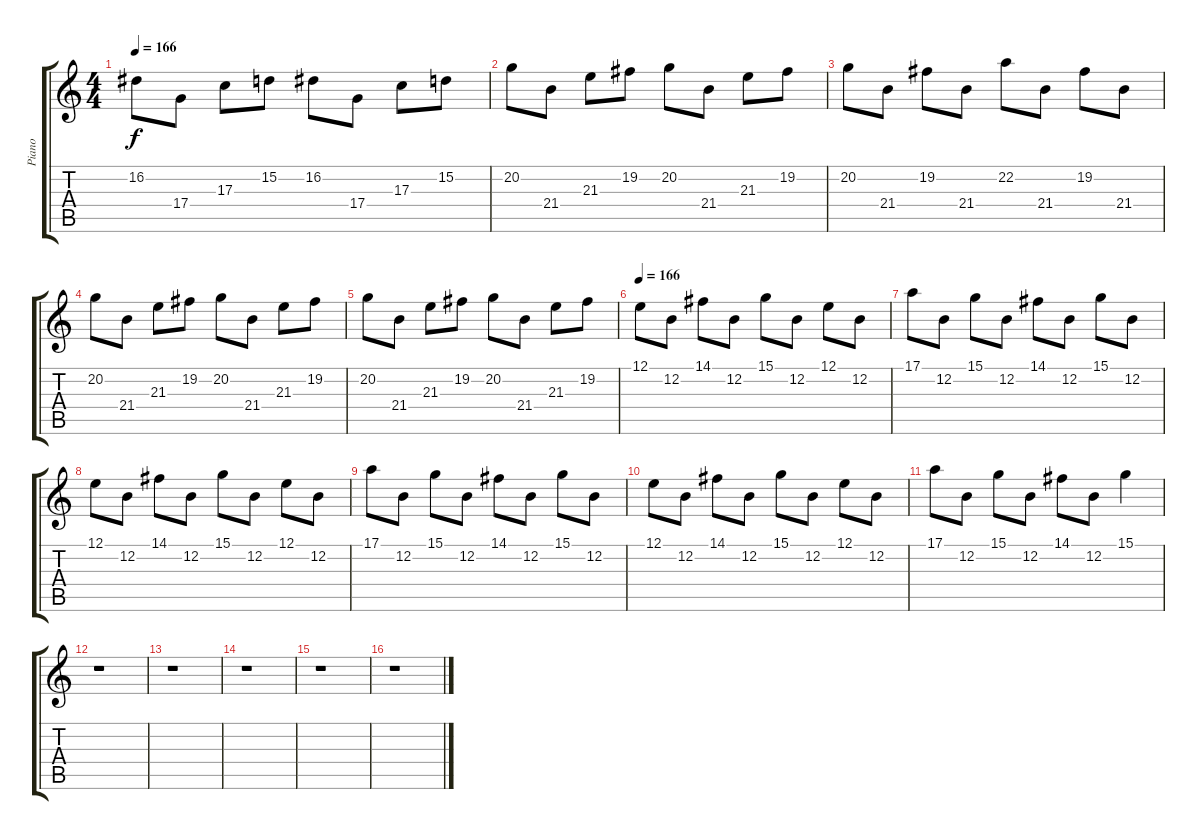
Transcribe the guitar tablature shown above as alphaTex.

\track ("Piano" "Piano") {instrument acousticgrandpiano}
\staff {score tabs}
\tuning (E4 B3 G3 D3 A2 E2) {hide}
\ts (4 4)
\tempo 166
\clef g2
\ks c
16.2.8{dy f} 17.4.8 17.3.8 15.2.8 16.2.8 17.4.8 17.3.8 15.2.8 |
20.2.8 21.4.8 21.3.8 19.2.8 20.2.8 21.4.8 21.3.8 19.2.8 |
20.2.8 21.4.8 19.2.8 21.4.8 22.2.8 21.4.8 19.2.8 21.4.8 |
20.2.8 21.4.8 21.3.8 19.2.8 20.2.8 21.4.8 21.3.8 19.2.8 |
20.2.8 21.4.8 21.3.8 19.2.8 20.2.8 21.4.8 21.3.8 19.2.8 |
\section ("" "")
\tempo 166
12.1.8 12.2.8 14.1.8 12.2.8 15.1.8 12.2.8 12.1.8 12.2.8 |
17.1.8 12.2.8 15.1.8 12.2.8 14.1.8 12.2.8 15.1.8 12.2.8 |
12.1.8 12.2.8 14.1.8 12.2.8 15.1.8 12.2.8 12.1.8 12.2.8 |
17.1.8 12.2.8 15.1.8 12.2.8 14.1.8 12.2.8 15.1.8 12.2.8 |
12.1.8 12.2.8 14.1.8 12.2.8 15.1.8 12.2.8 12.1.8 12.2.8 |
17.1.8 12.2.8 15.1.8 12.2.8 14.1.8 12.2.8 15.1.4 |
r.1 |
r.1 |
\section ("" "")
r.1 |
r.1 |
r.1
